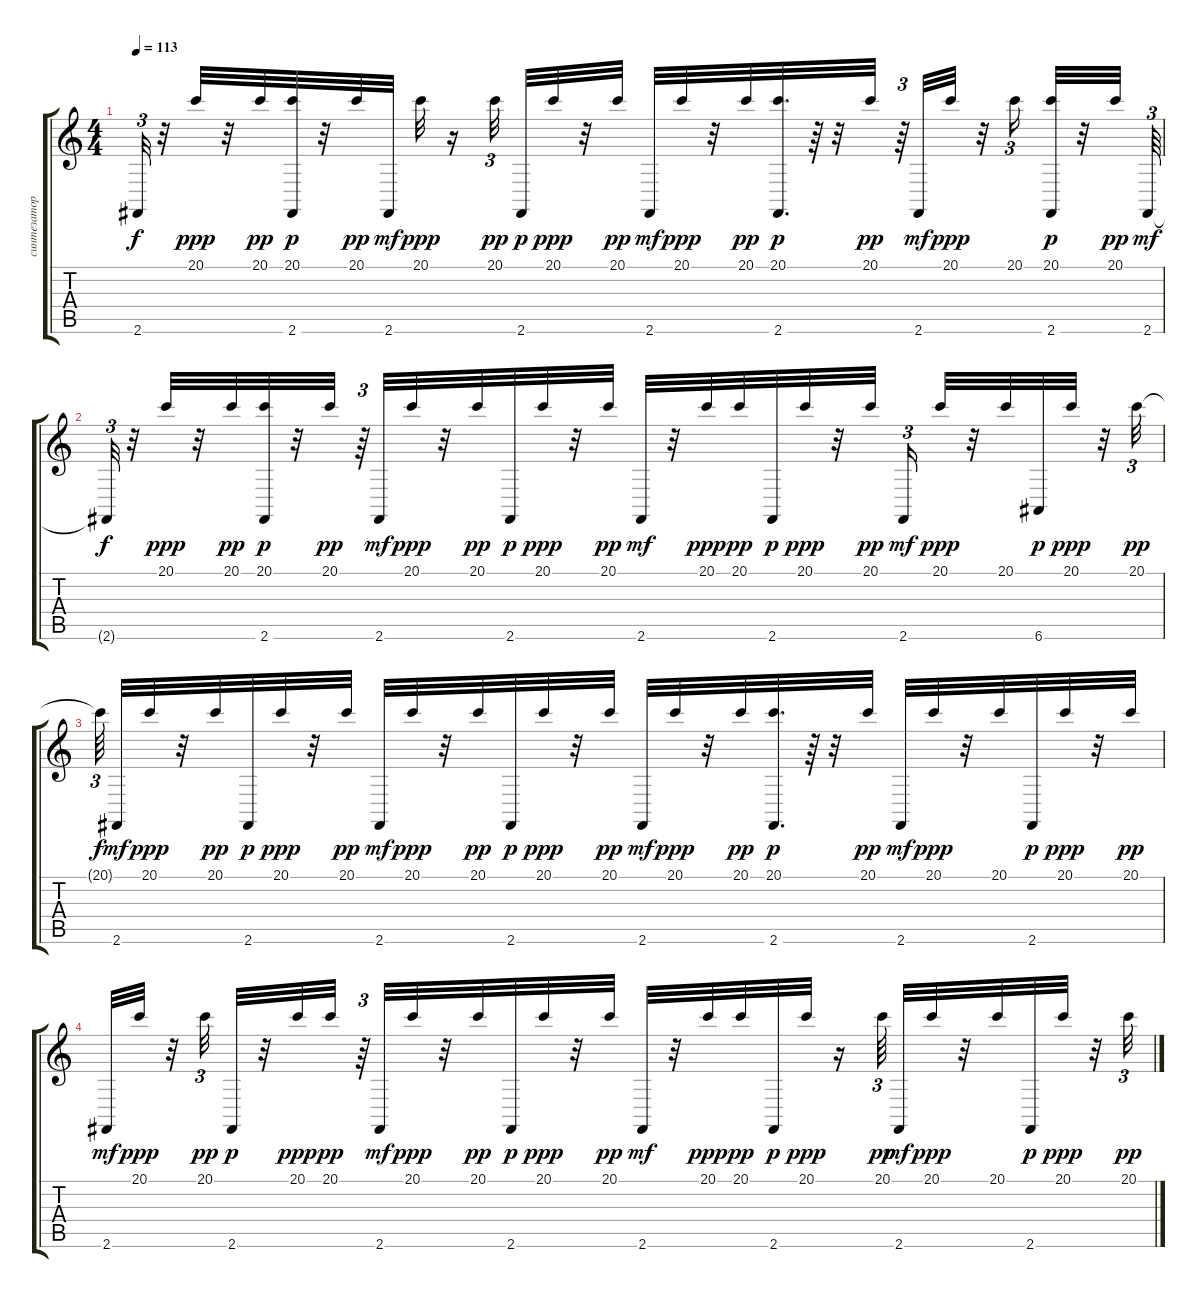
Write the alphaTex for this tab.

\track ("синтезатор" "синтезатор") {instrument acousticgrandpiano}
\staff {score tabs}
\tuning (E4 B3 G3 D3 A2 E2) {hide}
\ts (4 4)
\tempo 113
\clef g2
\ks c
2.6{t}.32{tu (3 2) dy f} r.32 20.1.32{dy ppp} r.32 20.1.32{dy pp} (20.1 2.6).32{dy p} r.32 20.1.32{dy pp} 2.6.32{dy mf} 20.1.32{dy ppp} r.16 20.1.32{tu (3 2) dy pp beam splitsecondary} 2.6.32{dy p} 20.1.32{dy ppp} r.32 20.1.32{dy pp} 2.6.32{dy mf} 20.1.32{dy ppp} r.32 20.1.32{dy pp} (20.1 2.6).32{d dy p} r.64 r.32 20.1.32{dy pp} r.64{tu (3 2)} 2.6.32{dy mf} 20.1.32{dy ppp} r.32 20.1.16{tu (3 2)} (20.1 2.6).32{dy p} r.32 20.1.32{dy pp} 2.6.64{tu (3 2) dy mf} |
2.6{t}.32{tu (3 2) dy f} r.32 20.1.32{dy ppp} r.32 20.1.32{dy pp} (20.1 2.6).32{dy p} r.32 20.1.32{dy pp} r.64{tu (3 2)} 2.6.32{dy mf} 20.1.32{dy ppp} r.32 20.1.32{dy pp} 2.6.32{dy p} 20.1.32{dy ppp} r.32 20.1.32{dy pp} 2.6.32{dy mf} r.32 20.1.32{dy ppp} 20.1.32{dy pp} 2.6.32{dy p} 20.1.32{dy ppp} r.32 20.1.32{dy pp} 2.6.16{tu (3 2) dy mf} 20.1.32{dy ppp} r.32 20.1.32 6.6.32{dy p} 20.1.32{dy ppp} r.32 20.1.32{tu (3 2) dy pp} |
20.1{t}.64{tu (3 2) dy f beam splitsecondary} 2.6.32{dy mf} 20.1.32{dy ppp} r.32 20.1.32{dy pp} 2.6.32{dy p} 20.1.32{dy ppp} r.32 20.1.32{dy pp} 2.6.32{dy mf} 20.1.32{dy ppp} r.32 20.1.32{dy pp} 2.6.32{dy p} 20.1.32{dy ppp} r.32 20.1.32{dy pp} 2.6.32{dy mf} 20.1.32{dy ppp} r.32 20.1.32{dy pp} (20.1 2.6).32{d dy p} r.64 r.32 20.1.32{dy pp} 2.6.32{dy mf} 20.1.32{dy ppp} r.32 20.1.32 2.6.32{dy p} 20.1.32{dy ppp} r.32 20.1.32{dy pp} |
2.6.32{dy mf} 20.1.32{dy ppp} r.32 20.1.32{tu (3 2) dy pp} 2.6.32{dy p} r.32 20.1.32{dy ppp} 20.1.32{dy pp} r.64{tu (3 2)} 2.6.32{dy mf} 20.1.32{dy ppp} r.32 20.1.32{dy pp} 2.6.32{dy p} 20.1.32{dy ppp} r.32 20.1.32{dy pp} 2.6.32{dy mf} r.32 20.1.32{dy ppp} 20.1.32{dy pp} 2.6.32{dy p} 20.1.32{dy ppp} r.16 20.1.64{tu (3 2) dy pp beam splitsecondary} 2.6.32{dy mf} 20.1.32{dy ppp} r.32 20.1.32 2.6.32{dy p} 20.1.32{dy ppp} r.32 20.1.32{tu (3 2) dy pp}
